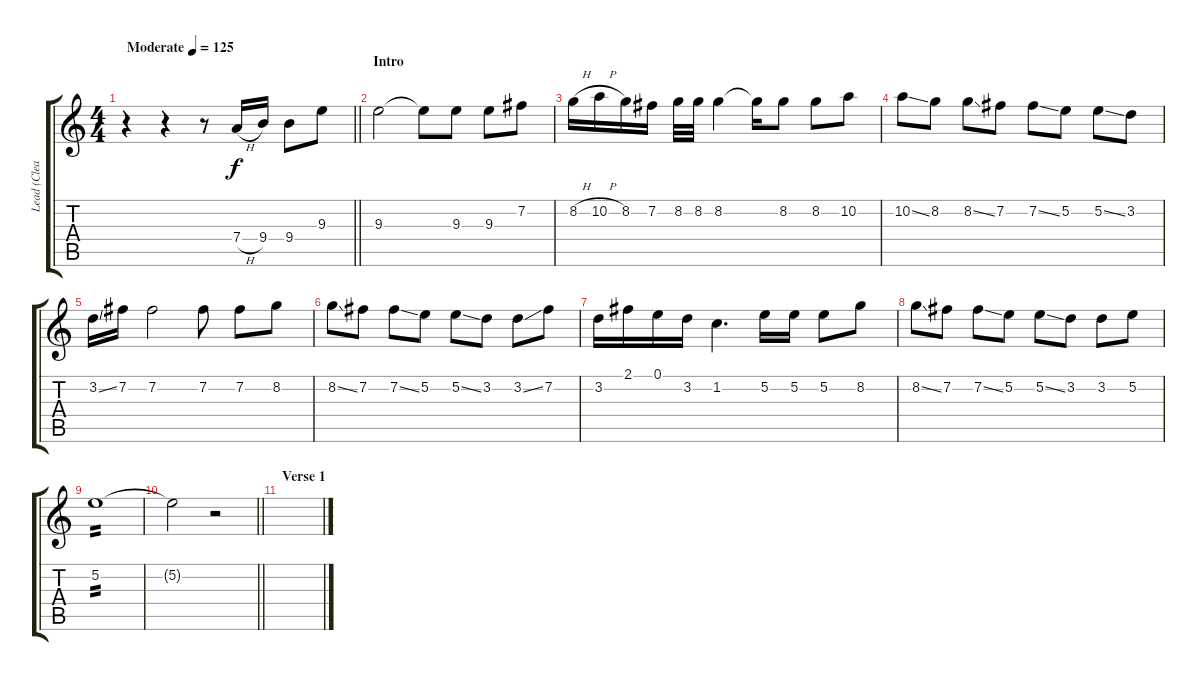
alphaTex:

\track ("Lead (Clean)" "Lead (Clea") {instrument electricguitarclean}
\staff {score tabs}
\tuning (E4 B3 G3 D3 A2 E2) {hide}
\ts (4 4)
\tempo (125 "Moderate")
\clef g2
\barLineRight lightlight
\ks c
r.4{dy f instrument electricguitarclean} r.4 r.8 7.4{h}.16 9.4.16 9.4.8 9.3.8 |
\section ("" "Intro")
9.3.2 9.3{t}.8 9.3.8 9.3.8 7.2.8 |
8.2{h}.16 10.2{h}.16 8.2.16 7.2.16 8.2.32 8.2.32 8.2.4 8.2{t}.16 8.2.8 8.2.8 10.2.8 |
10.2{ss}.8 8.2.8 8.2{ss}.8 7.2.8 7.2{ss}.8 5.2.8 5.2{ss}.8 3.2.8 |
3.2{ss}.16 7.2.16 7.2.2 7.2.8 7.2.8 8.2.8 |
8.2{ss}.8 7.2.8 7.2{ss}.8 5.2.8 5.2{ss}.8 3.2.8 3.2{ss}.8 7.2.8 |
3.2.16 2.1.16 0.1.16 3.2.16 1.2.4{d} 5.2.16 5.2.16 5.2.8 8.2.8 |
8.2{ss}.8 7.2.8 7.2{ss}.8 5.2.8 5.2{ss}.8 3.2.8 3.2.8 5.2.8 |
5.2.1{tp 2} |
\barLineRight lightlight
5.2{t}.2 r.2 |
\section ("" "Verse 1")
